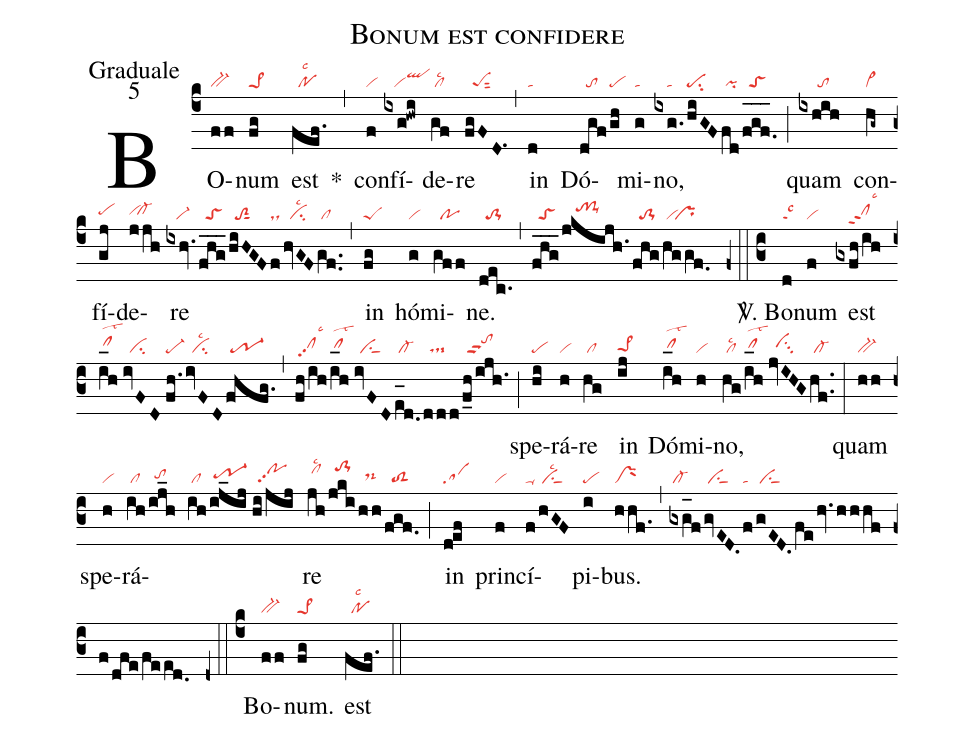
name:Bonum est confidere;
office-part:Graduale;
mode:5;
nabc-lines:1;
%%
(c4) BO(ff|bv-)num(fg|pe>1) est(fef.|//polsc2) *(,)
con(f|vi)fí(ixg!hwi|///viqlhj)de(gf|/cllsc2)re(fgFD.1|//peSsut2) (,)
in(d|ta) Dó(dgf|//to|/gh|pe)mi(g|ta)no,(ixg.|////ta|/hiGF|pesu2|/fd|/pi|/f_[oh:h]g_[oh:h]f._[oh:h]|//toS) (;)
quam(ixhih|//////to) con(hg~|vi>)fí(gj|pehh)de(jjh|vihh`cl-hh)re(ixhv.|///vi-|/fhg___|//toS|/hiHGF|//toS2sut1|/f|ds|/hvGF|//cilsc2|/gf..|/cl) (,)
in(fg|peS) hó(g|vi)mi(gff|//po)ne.(dec.|//to-1) (,) (fhg___|//toS|/jkijh.|////tohi!cl-1hi|/fhg|//to-1|/hggf.0|/vi`pr) (z0::c3)

<sp>V/</sp>. Bo(d|talsc3)num(f|vi) est(gxfh/ih|////clhhppt2lsc3|/i_[oh:h]h|/clhilst2|//ivFD|//ci|//fh.|pe-|/ivFD|//cilsc2|/fhfg.|/tr-1) (,)
(fh/ih|/clhhpp2lsc3|/i_[oh:h]h|/clhhlst2|//ivFD|//ciS|/e_[oh:h]d.0|/cl-|/ddd|//ts-|/f_h/ijh.1|/tohjppu2) (;)
spe(hi|pe)rá(h|vi)re(hg|/cl) in(ij|pe>1hg) Dó(i_[oh:h]h|/clhhlst2)mi(h|vi)no,(hg|/cllsc2|/i_[oh:h]h|/clhhlst2|//jvIHG|//vihhsu3|/hf..|/cl-) (:)
quam(hh|bv-) spe(h|vi)rá(ih|/cl|/ij_h|//tohh| ih|/cl|/ij_ij|/tr-1hh|//hi/jij|//pohjpp2)re(jh|/clhjlsc2|/jki|//to-1hk|/hh|//ds-hh|/fgf.|//toS2) (;)
in(d!ef|sa) prin(f|vi)cí(f|ta-|hGF|/ciSlsc2)pi(i|pe)bus.(hhf.|prM) (,)
(gxg_[oh:h]f|/cl-|/gvED.|/ciS|/f|ta|gED.|/ciS|/fe/hv.hhhff/dfe/feed.0) (z0::c4)

Bo(ff|bv-)num.(fg|pe>1) est(fef.|//polsc2) (::)
